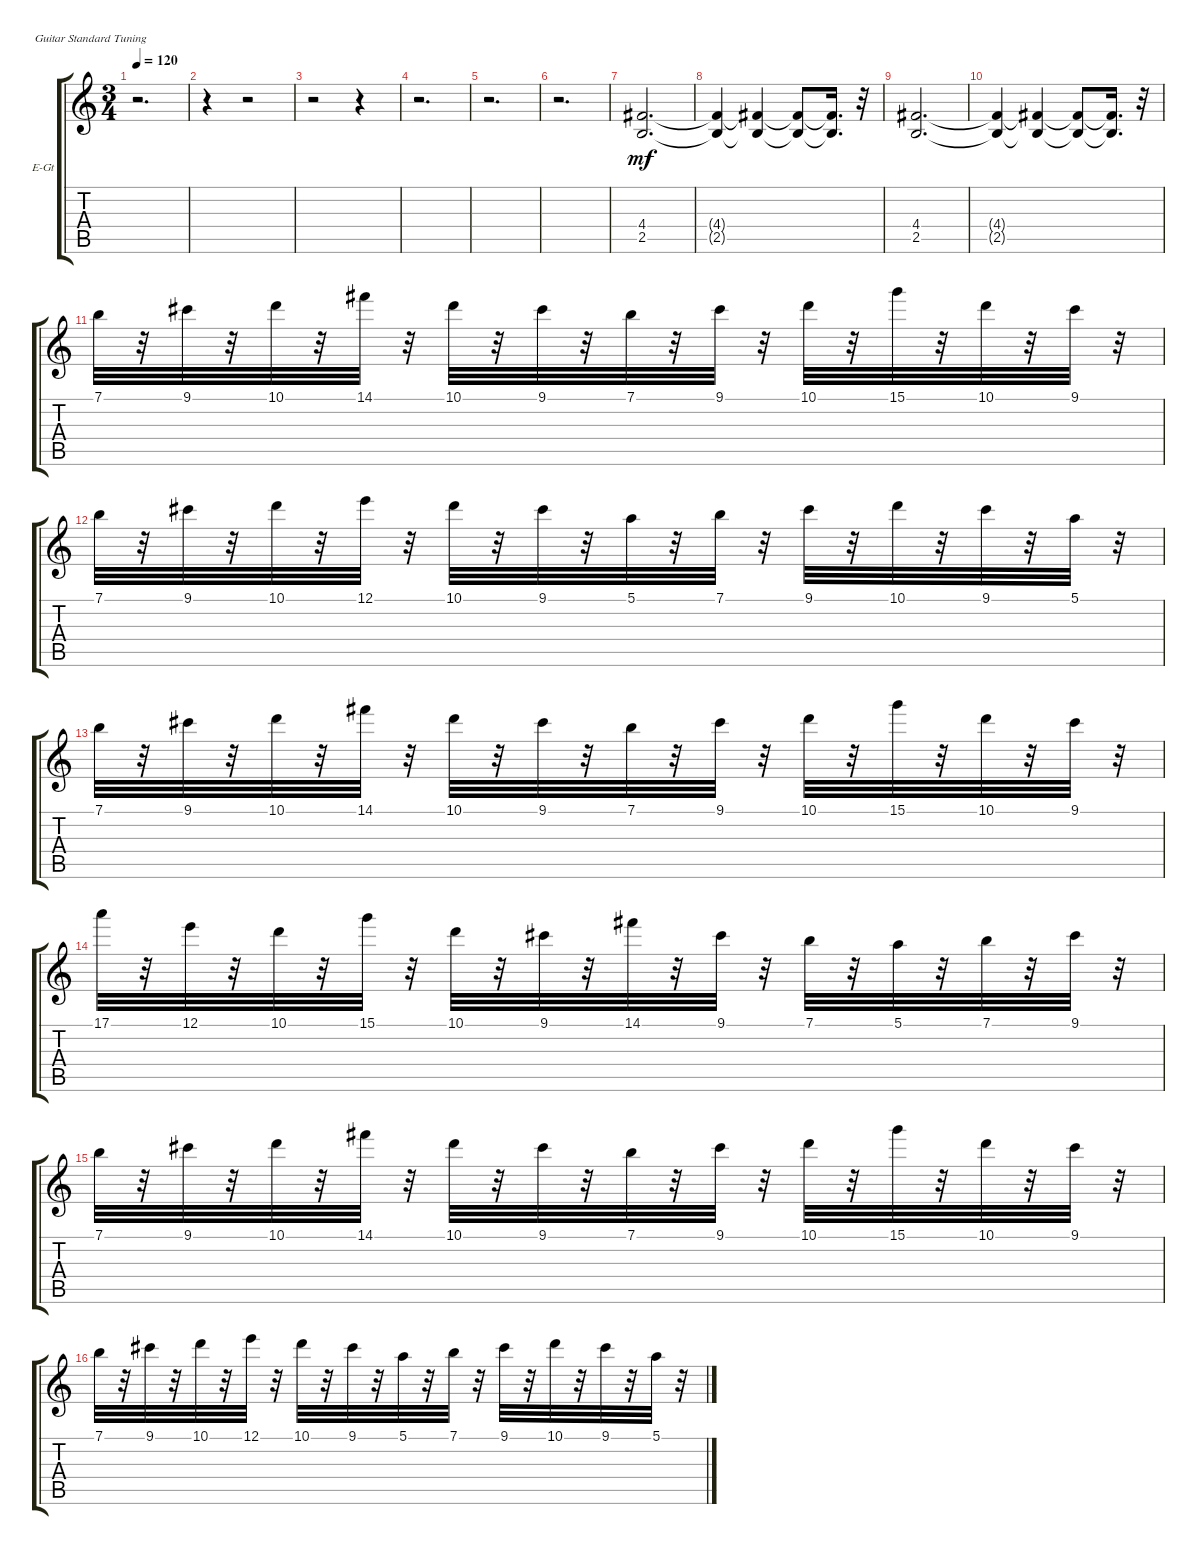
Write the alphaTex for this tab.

\bracketExtendMode groupsimilarinstruments
\firstSystemTrackNameOrientation horizontal
\otherSystemsTrackNameOrientation horizontal
\track ("" "E-Gt") {instrument electricguitarclean}
\staff {score tabs}
\tuning (E4 B3 G3 D3 A2 E2)
\ts (3 4)
\tempo 120
\clef g2
\ks c
r.2{d dy mf instrument electricguitarclean} |
r.4 r.2 |
r.2 r.4 |
r.2{d} |
r.2{d} |
r.2{d} |
(2.5 4.4).2{d} |
(2.5{t} 4.4{t}).4 (2.5{t} 4.4{t}).4 (2.5{t} 4.4{t}).8 (2.5{t} 4.4{t}).16{d} r.32 |
(2.5 4.4).2{d} |
(2.5{t} 4.4{t}).4 (2.5{t} 4.4{t}).4 (2.5{t} 4.4{t}).8 (2.5{t} 4.4{t}).16{d} r.32 |
7.1.32 r.32 9.1.32 r.32 10.1.32 r.32 14.1.32 r.32 10.1.32 r.32 9.1.32 r.32 7.1.32 r.32 9.1.32 r.32 10.1.32 r.32 15.1.32 r.32 10.1.32 r.32 9.1.32 r.32 |
7.1.32 r.32 9.1.32 r.32 10.1.32 r.32 12.1.32 r.32 10.1.32 r.32 9.1.32 r.32 5.1.32 r.32 7.1.32 r.32 9.1.32 r.32 10.1.32 r.32 9.1.32 r.32 5.1.32 r.32 |
7.1.32 r.32 9.1.32 r.32 10.1.32 r.32 14.1.32 r.32 10.1.32 r.32 9.1.32 r.32 7.1.32 r.32 9.1.32 r.32 10.1.32 r.32 15.1.32 r.32 10.1.32 r.32 9.1.32 r.32 |
17.1.32 r.32 12.1.32 r.32 10.1.32 r.32 15.1.32 r.32 10.1.32 r.32 9.1.32 r.32 14.1.32 r.32 9.1.32 r.32 7.1.32 r.32 5.1.32 r.32 7.1.32 r.32 9.1.32 r.32 |
7.1.32 r.32 9.1.32 r.32 10.1.32 r.32 14.1.32 r.32 10.1.32 r.32 9.1.32 r.32 7.1.32 r.32 9.1.32 r.32 10.1.32 r.32 15.1.32 r.32 10.1.32 r.32 9.1.32 r.32 |
7.1.32 r.32 9.1.32 r.32 10.1.32 r.32 12.1.32 r.32 10.1.32 r.32 9.1.32 r.32 5.1.32 r.32 7.1.32 r.32 9.1.32 r.32 10.1.32 r.32 9.1.32 r.32 5.1.32 r.32
